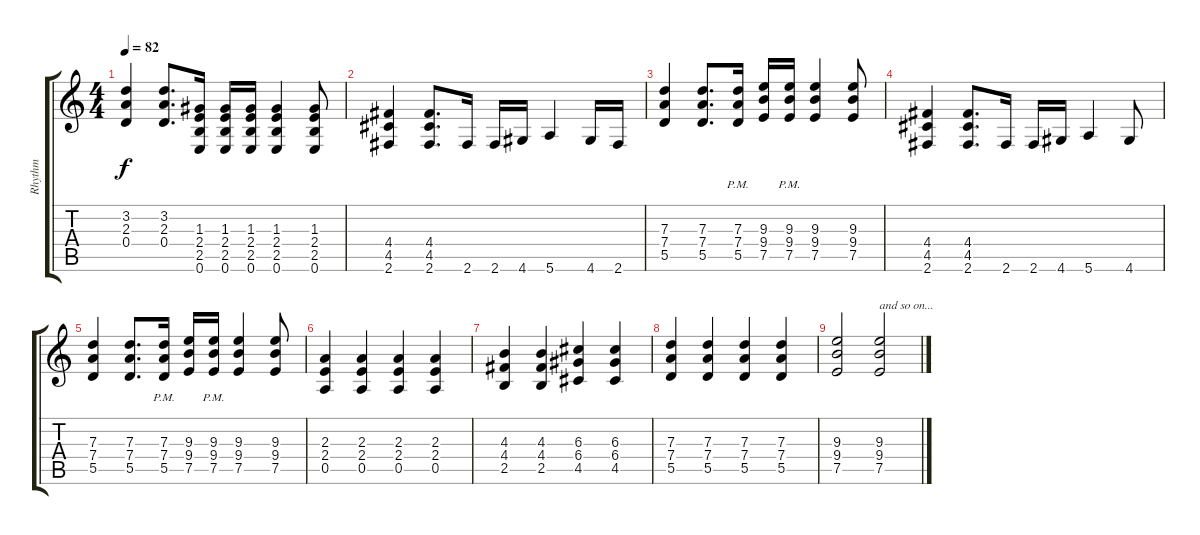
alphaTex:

\track ("Rhythm" "Rhythm") {instrument overdrivenguitar}
\staff {score tabs}
\tuning (E4 B3 G3 D3 A2 E2) {hide}
\ts (4 4)
\tempo 82
\clef g2
\ks c
(3.2 2.3 0.4).4{dy f} (3.2 2.3 0.4).8{d} (1.3 2.4 2.5 0.6).16 (1.3 2.4 2.5 0.6).16 (1.3 2.4 2.5 0.6).16 (1.3 2.4 2.5 0.6).4 (1.3 2.4 2.5 0.6).8 |
(4.4 4.5 2.6).4 (4.4 4.5 2.6).8{d} 2.6.16 2.6.16 4.6.16 5.6.4 4.6.16 2.6.16 |
(7.3 7.4 5.5).4 (7.3 7.4 5.5).8{d} (7.3{pm} 7.4{pm} 5.5{pm}).16 (9.3 9.4 7.5).16 (9.3{pm} 9.4{pm} 7.5{pm}).16 (9.3 9.4 7.5).4 (9.3 9.4 7.5).8 |
(4.4 4.5 2.6).4 (4.4 4.5 2.6).8{d} 2.6.16 2.6.16 4.6.16 5.6.4 4.6.8 |
(7.3 7.4 5.5).4 (7.3 7.4 5.5).8{d} (7.3{pm} 7.4{pm} 5.5{pm}).16 (9.3 9.4 7.5).16 (9.3{pm} 9.4{pm} 7.5{pm}).16 (9.3 9.4 7.5).4 (9.3 9.4 7.5).8 |
(2.3 2.4 0.5).4 (2.3 2.4 0.5).4 (2.3 2.4 0.5).4 (2.3 2.4 0.5).4 |
(4.3 4.4 2.5).4 (4.3 4.4 2.5).4 (6.3 6.4 4.5).4 (6.3 6.4 4.5).4 |
(7.3 7.4 5.5).4 (7.3 7.4 5.5).4 (7.3 7.4 5.5).4 (7.3 7.4 5.5).4 |
(9.3 9.4 7.5).2 (9.3 9.4 7.5).2{txt "and so on..."}
